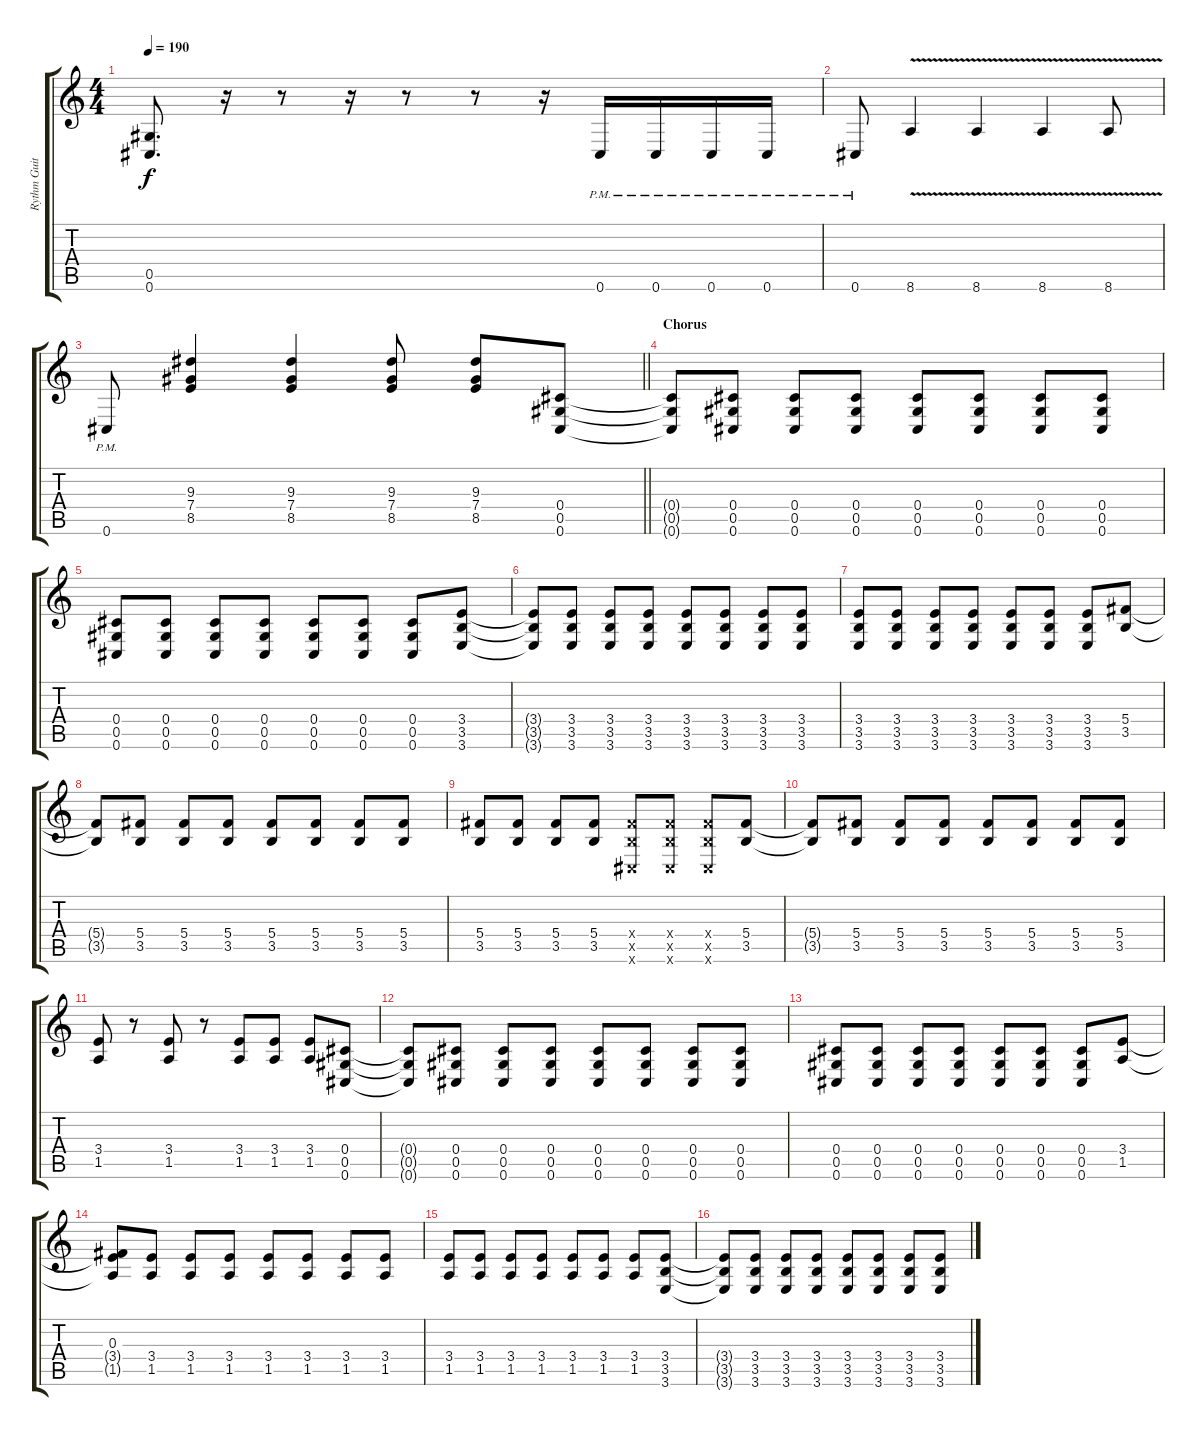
\track ("Rythm Guitar" "Rythm Guit") {instrument distortionguitar}
\staff {score tabs}
\tuning (Eb4 Bb3 Gb3 Db3 Ab2 Db2) {hide}
\ts (4 4)
\tempo 190
\clef g2
\ks c
(0.5 0.6).8{d dy f} r.16 r.8 r.16 r.8 r.8 r.16 0.6{pm}.16 0.6{pm}.16 0.6{pm}.16 0.6{pm}.16 |
0.6{pm}.8 8.6{v}.4 8.6{v}.4 8.6{v}.4 8.6{v}.8 |
\barLineRight lightlight
0.6{pm}.8 (9.3 7.4 8.5).4 (9.3 7.4 8.5).4 (9.3 7.4 8.5).8 (9.3 7.4 8.5).8 (0.4 0.5 0.6).8 |
\section ("" "Chorus")
(0.4{t} 0.5{t} 0.6{t}).8 (0.4 0.5 0.6).8 (0.4 0.5 0.6).8 (0.4 0.5 0.6).8 (0.4 0.5 0.6).8 (0.4 0.5 0.6).8 (0.4 0.5 0.6).8 (0.4 0.5 0.6).8 |
(0.4 0.5 0.6).8 (0.4 0.5 0.6).8 (0.4 0.5 0.6).8 (0.4 0.5 0.6).8 (0.4 0.5 0.6).8 (0.4 0.5 0.6).8 (0.4 0.5 0.6).8 (3.4 3.5 3.6).8 |
(3.4{t} 3.5{t} 3.6{t}).8 (3.4 3.5 3.6).8 (3.4 3.5 3.6).8 (3.4 3.5 3.6).8 (3.4 3.5 3.6).8 (3.4 3.5 3.6).8 (3.4 3.5 3.6).8 (3.4 3.5 3.6).8 |
(3.4 3.5 3.6).8 (3.4 3.5 3.6).8 (3.4 3.5 3.6).8 (3.4 3.5 3.6).8 (3.4 3.5 3.6).8 (3.4 3.5 3.6).8 (3.4 3.5 3.6).8 (5.4 3.5).8 |
(5.4{t} 3.5{t}).8 (5.4 3.5).8 (5.4 3.5).8 (5.4 3.5).8 (5.4 3.5).8 (5.4 3.5).8 (5.4 3.5).8 (5.4 3.5).8 |
(5.4 3.5).8 (5.4 3.5).8 (5.4 3.5).8 (5.4 3.5).8 (5.4{x} 3.5{x} 0.6{x}).8 (5.4{x} 3.5{x} 0.6{x}).8 (5.4{x} 3.5{x} 0.6{x}).8 (5.4 3.5).8 |
(5.4{t} 3.5{t}).8 (5.4 3.5).8 (5.4 3.5).8 (5.4 3.5).8 (5.4 3.5).8 (5.4 3.5).8 (5.4 3.5).8 (5.4 3.5).8 |
(3.4 1.5).8 r.8 (3.4 1.5).8 r.8 (3.4 1.5).8 (3.4 1.5).8 (3.4 1.5).8 (0.4 0.5 0.6).8 |
(0.4{t} 0.5{t} 0.6{t}).8 (0.4 0.5 0.6).8 (0.4 0.5 0.6).8 (0.4 0.5 0.6).8 (0.4 0.5 0.6).8 (0.4 0.5 0.6).8 (0.4 0.5 0.6).8 (0.4 0.5 0.6).8 |
(0.4 0.5 0.6).8 (0.4 0.5 0.6).8 (0.4 0.5 0.6).8 (0.4 0.5 0.6).8 (0.4 0.5 0.6).8 (0.4 0.5 0.6).8 (0.4 0.5 0.6).8 (3.4 1.5).8 |
(0.3 3.4{t} 1.5{t}).8 (3.4 1.5).8 (3.4 1.5).8 (3.4 1.5).8 (3.4 1.5).8 (3.4 1.5).8 (3.4 1.5).8 (3.4 1.5).8 |
(3.4 1.5).8 (3.4 1.5).8 (3.4 1.5).8 (3.4 1.5).8 (3.4 1.5).8 (3.4 1.5).8 (3.4 1.5).8 (3.4 3.5 3.6).8 |
(3.4{t} 3.5{t} 3.6{t}).8 (3.4 3.5 3.6).8 (3.4 3.5 3.6).8 (3.4 3.5 3.6).8 (3.4 3.5 3.6).8 (3.4 3.5 3.6).8 (3.4 3.5 3.6).8 (3.4 3.5 3.6).8
